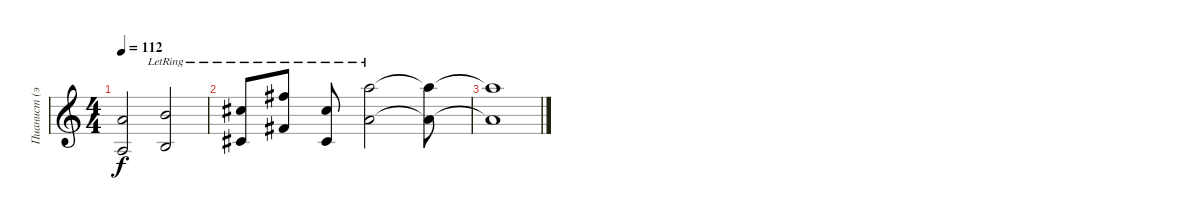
\track ("Пианист (эффект)" "Пианист (э") {instrument synthstrings1}
\staff {score}
\tuning (E4 B3 G3 D3 A2 E2) {hide}
\ts (4 4)
\tempo 112
\clef g2
\ks c
(14.3{t} 12.5{t}).2{dy f} (16.3 14.5{lr}).2 |
(14.2 11.4{lr}).8 (14.1 11.3{lr}).8 (14.2 11.4{lr}).8 (17.1 14.3{lr}).2 (17.1{t} 14.3{t}).8 |
(17.1{t} 14.3{t}).1
